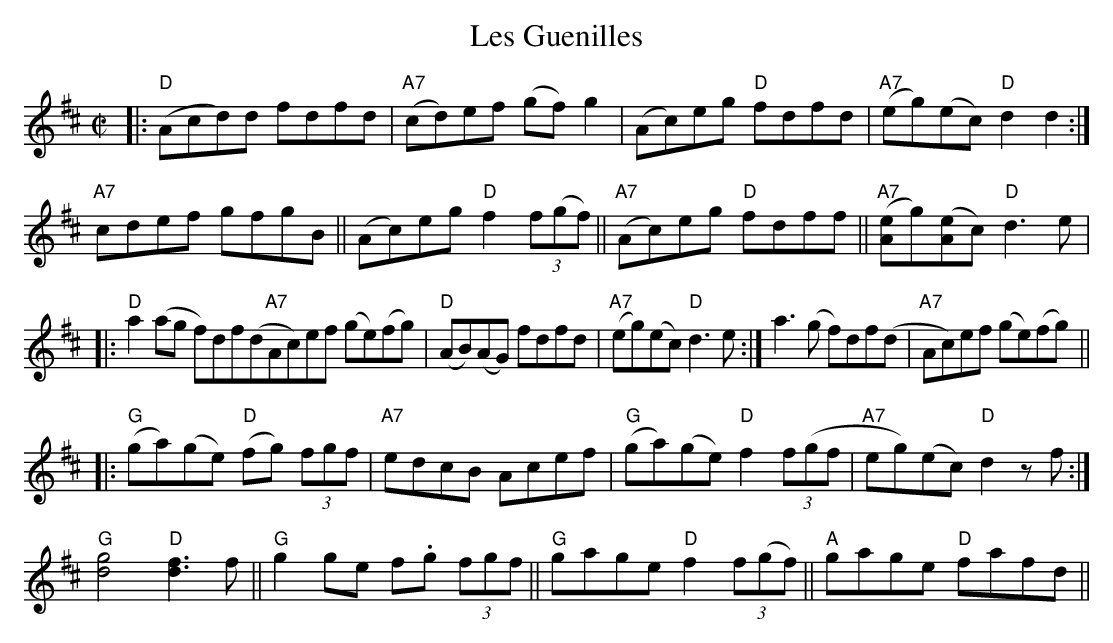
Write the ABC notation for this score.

X:1
T:Guenilles, Les
M:C|
L:1/8
K:D
|:"D"(Acd)d fdfd|"A7"(cd)ef (gf) g2|(Ac)eg "D"fdfd|"A7"(eg)(ec) "D"d2d2:|
"A7"cdef gfgB||(Ac)eg "D"f2 (3f(gf)||"A7"(Ac)eg "D"fdff||"A7"([Ae]g)([Ae]c) "D"d3e|
|:"D"a2 (ag f)df(d"A7"Ac)ef (ge)(fg)|"D"(AB)(AG) fdfd|"A7"(eg)(ec) "D"d3e:|a3(g f)df(d|"A7"Ac)ef (ge)(fg)||
|:"G"(ga)(ge) "D"(fg) (3fgf|"A7"edcB Acef|"G"(ga)(ge) "D"f2 (3f(gf |"A7"eg)(ec) "D"d2 zf:|
"G"[d4g4]"D"[d3f3]f||"G"g2 ge f.g (3fgf||"G"gage "D"f2 (3f(gf)||"A"gage "D"fafd||
